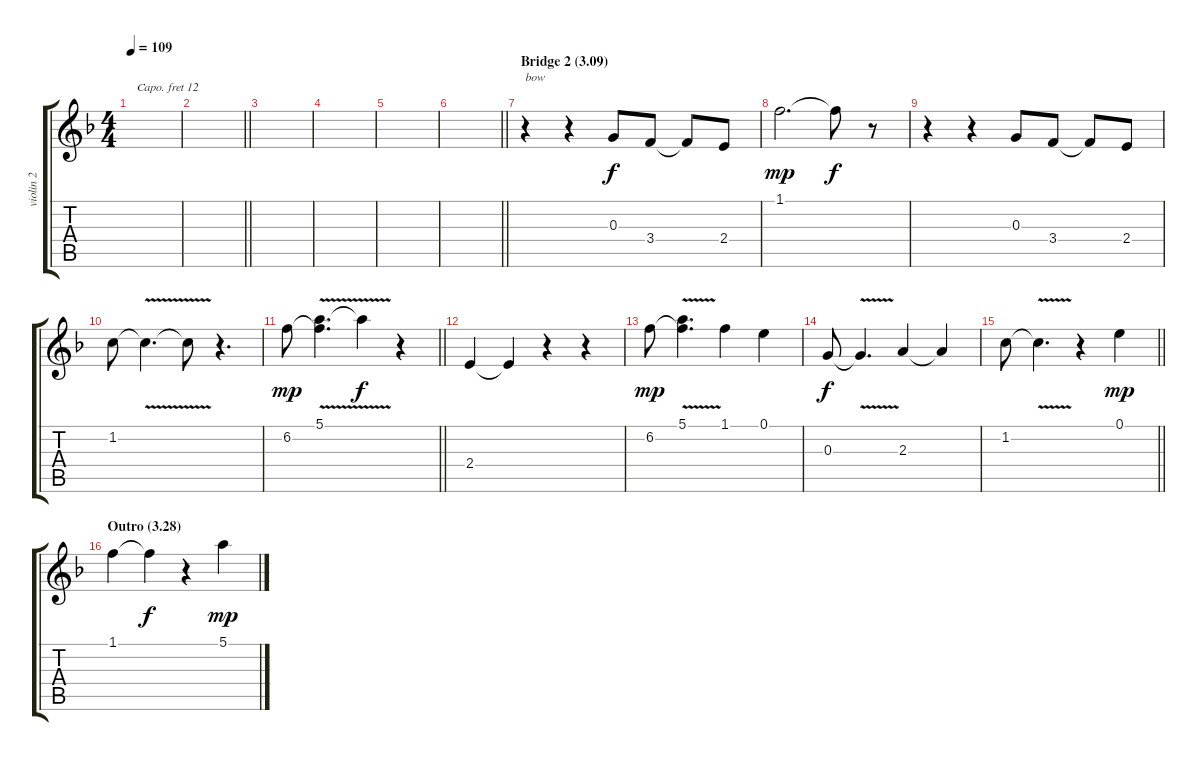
\track ("violin 2" "violin 2") {instrument violin}
\staff {score tabs}
\capo 12
\tuning (E4 B3 G3 D3 A2 E2) {hide}
\ts (4 4)
\tempo 109
\clef g2
\ks f
|
\barLineRight lightlight
|
|
|
|
\barLineRight lightlight
|
\section ("" "Bridge 2 (3.09)")
r.4{txt "bow" instrument violin} r.4 0.3.8 3.4.8 3.4{t}.8 2.4.8 |
1.1.2{d dy mp} 1.1{t}.8{dy f} r.8 |
r.4 r.4 0.3.8 3.4.8 3.4{t}.8 2.4.8 |
1.2.8 1.2{v t}.4{d} 1.2{t}.8 r.4{d} |
\barLineRight lightlight
6.2.8{dy mp} (5.1{v} 6.2{t}).4{d} 5.1{t}.4{dy f} r.4 |
2.4.4 2.4{t}.4 r.4 r.4 |
6.2.8{dy mp} (5.1{v} 6.2{t}).4{d} 1.1.4 0.1.4 |
0.3.8{dy f} 0.3{v t}.4{d} 2.3.4 2.3{t}.4 |
\barLineRight lightlight
1.2.8 1.2{v t}.4{d} r.4 0.1.4{dy mp} |
\section ("" "Outro (3.28)")
1.1.4 1.1{t}.4{dy f} r.4 5.1.4{dy mp}
